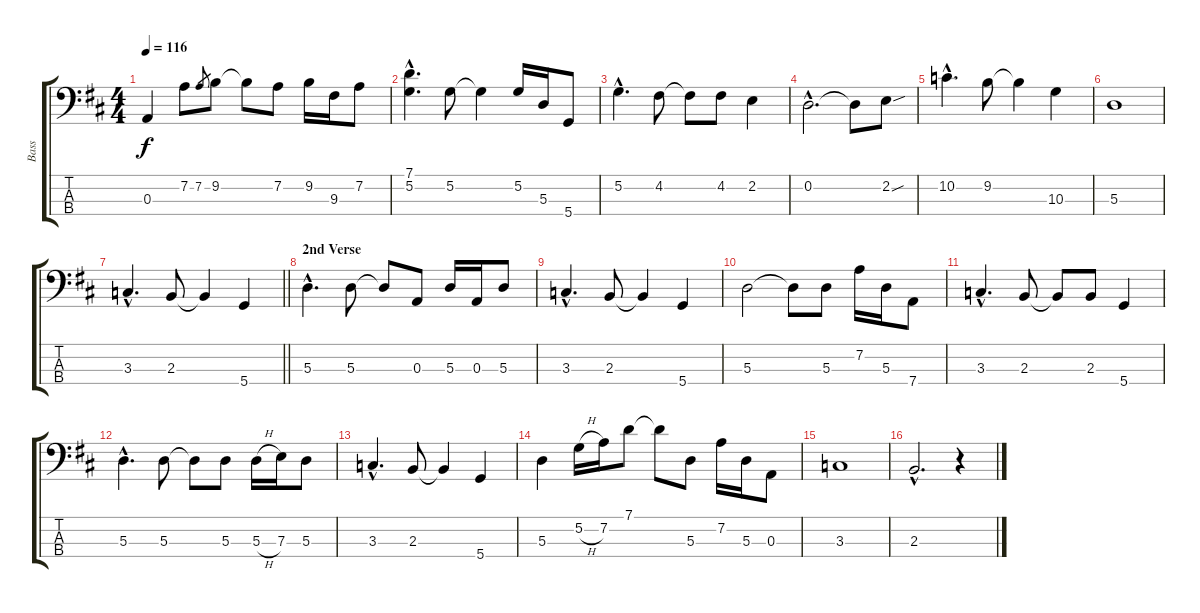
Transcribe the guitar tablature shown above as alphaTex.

\track ("Bass" "Bass") {instrument electricbassfinger}
\staff {score tabs}
\tuning (G2 D2 A1 D1) {hide}
\ts (4 4)
\tempo 116
\clef f4
\ks d
0.3.4{dy f} 7.2.8 7.2.8{gr} 9.2.8 9.2{t}.8 7.2.8 9.2.16 9.3.16 7.2.8 |
(7.1{hac} 5.2{hac}).4{d} 5.2.8 5.2{t}.4 5.2.16 5.3.16 5.4.8 |
5.2{hac}.4{d} 4.2.8 4.2{t}.8 4.2.8 2.2.4 |
0.2{hac}.2{d} 0.2{t}.8 2.2{sou}.8 |
10.2{hac}.4{d} 9.2.8 9.2{t}.4 10.3.4 |
5.3.1 |
\barLineRight lightlight
3.3{hac}.4{d} 2.3.8 2.3{t}.4 5.4.4 |
\section ("" "2nd Verse")
5.3{hac}.4{d} 5.3.8 5.3{t}.8 0.3.8 5.3.16 0.3.16 5.3.8 |
3.3{hac}.4{d} 2.3.8 2.3{t}.4 5.4.4 |
5.3.2 5.3{t}.8 5.3.8 7.2.16 5.3.16 7.4.8 |
3.3{hac}.4{d} 2.3.8 2.3{t}.8 2.3.8 5.4.4 |
5.3{hac}.4{d} 5.3.8 5.3{t}.8 5.3.8 5.3{h}.16 7.3.16 5.3.8 |
3.3{hac}.4{d} 2.3.8 2.3{t}.4 5.4.4 |
5.3.4 5.2{h}.16 7.2.16 7.1.8 7.1{t}.8 5.3.8 7.2.16 5.3.16 0.3.8 |
3.3.1 |
2.3{hac}.2{d} r.4
